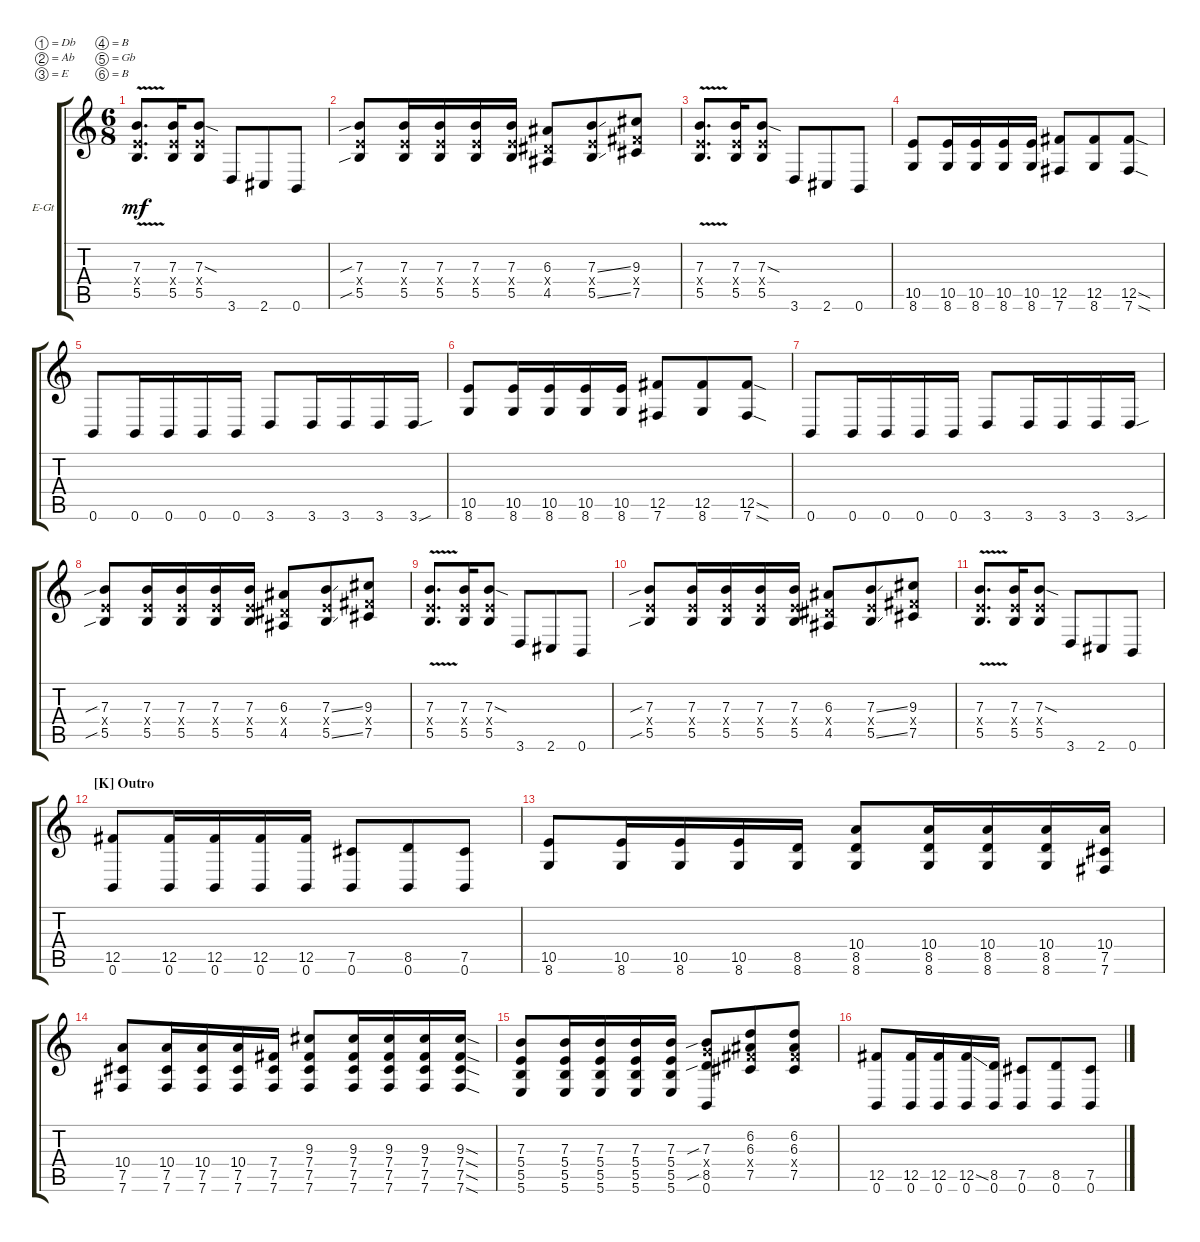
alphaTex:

\defaultSystemsLayout 4
\bracketExtendMode groupsimilarinstruments
\firstSystemTrackNameOrientation horizontal
\otherSystemsTrackNameOrientation horizontal
\track ("Mick Thomson" "E-Gt") {instrument distortionguitar}
\staff {score tabs}
\tuning (Db4 Ab3 E3 B2 Gb2 B1)
\ts (6 8)
\tempo (85 hide)
\clef g2
\ks c
(5.5{v} 5.4{x} 7.3{v}).8{d dy mf} (5.5 5.4{x} 7.3).16 (5.5 5.4{x} 7.3{sod}).8 3.6.8 2.6.8 0.6.8 |
(5.5{sib} 5.4{x} 7.3{sib}).8 (5.5 5.4{x} 7.3).16 (5.5 5.4{x} 7.3).16 (5.5 5.4{x} 7.3).16 (5.5 5.4{x} 7.3).16 (4.5 4.4{x} 6.3).8 (5.5{ss} 5.4{x} 7.3{ss}).8 (7.5 7.4{x} 9.3).8 |
(5.5{v} 5.4{x} 7.3{v}).8{d} (5.5 5.4{x} 7.3).16 (5.5 5.4{x} 7.3{sod}).8 3.6.8 2.6.8 0.6.8 |
\tempo (86 hide)
(8.6 10.5).8 (8.6 10.5).16 (8.6 10.5).16 (8.6 10.5).16 (8.6 10.5).16 (7.6 12.5).8 (8.6 12.5).8 (7.6{sod} 12.5{sod}).8 |
0.6.8 0.6.16 0.6.16 0.6.16 0.6.16 3.6.8 3.6.16 3.6.16 3.6.16 3.6{sou}.16 |
(8.6 10.5).8 (8.6 10.5).16 (8.6 10.5).16 (8.6 10.5).16 (8.6 10.5).16 (7.6 12.5).8 (8.6 12.5).8 (7.6{sod} 12.5{sod}).8 |
0.6.8 0.6.16 0.6.16 0.6.16 0.6.16 3.6.8 3.6.16 3.6.16 3.6.16 3.6{sou}.16 |
(5.5{sib} 5.4{x} 7.3{sib}).8 (5.5 5.4{x} 7.3).16 (5.5 5.4{x} 7.3).16 (5.5 5.4{x} 7.3).16 (5.5 5.4{x} 7.3).16 (4.5 4.4{x} 6.3).8 (5.5{ss} 5.4{x} 7.3{ss}).8 (7.5 7.4{x} 9.3).8 |
(5.5{v} 5.4{x} 7.3{v}).8{d} (5.5 5.4{x} 7.3).16 (5.5 5.4{x} 7.3{sod}).8 3.6.8 2.6.8 0.6.8 |
(5.5{sib} 5.4{x} 7.3{sib}).8 (5.5 5.4{x} 7.3).16 (5.5 5.4{x} 7.3).16 (5.5 5.4{x} 7.3).16 (5.5 5.4{x} 7.3).16 (4.5 4.4{x} 6.3).8 (5.5{ss} 5.4{x} 7.3{ss}).8 (7.5 7.4{x} 9.3).8 |
(5.5{v} 5.4{x} 7.3{v}).8{d} (5.5 5.4{x} 7.3).16 (5.5 5.4{x} 7.3{sod}).8 3.6.8 2.6.8 0.6.8 |
\section ("K" "Outro")
(0.6 12.5).8 (0.6 12.5).16 (0.6 12.5).16 (0.6 12.5).16 (0.6 12.5).16 (7.5 0.6).8 (8.5 0.6).8 (7.5 0.6).8 |
(8.6 10.5).8 (8.6 10.5).16 (8.6 10.5).16 (8.6 10.5).16 (8.5 8.6).16 (8.6 8.5 10.4).8 (8.6 8.5 10.4).16 (8.6 8.5 10.4).16 (8.6 8.5 10.4).16 (7.6 7.5 10.4).16 |
(7.6 7.5 10.4).8 (7.6 7.5 10.4).16 (7.6 7.5 10.4).16 (7.6 7.5 10.4).16 (7.6 7.5 7.4).16 (7.6 7.5 7.4 9.3).8 (7.6 7.5 7.4 9.3).16 (7.6 7.5 7.4 9.3).16 (7.6 7.5 7.4 9.3).16 (7.6{sod} 7.5{sod} 7.4{sod} 9.3{sod}).16 |
(5.6 5.5 5.4 7.3).8 (5.6 5.5 5.4 7.3).16 (5.6 5.5 5.4 7.3).16 (5.6 5.5 5.4 7.3).16 (5.6 5.5 5.4 7.3).16 (7.3{sib} 8.4{x} 8.5{sib} 0.6).8 (7.5 7.4{x} 6.3 6.2).8 (7.5 7.4{x} 6.3 6.2).8 |
(0.6 12.5).8 (0.6 12.5).16 (0.6 12.5).16 (0.6 12.5{ss}).16 (0.6 8.5).16 (7.5 0.6).8 (8.5 0.6).8 (7.5 0.6).8
